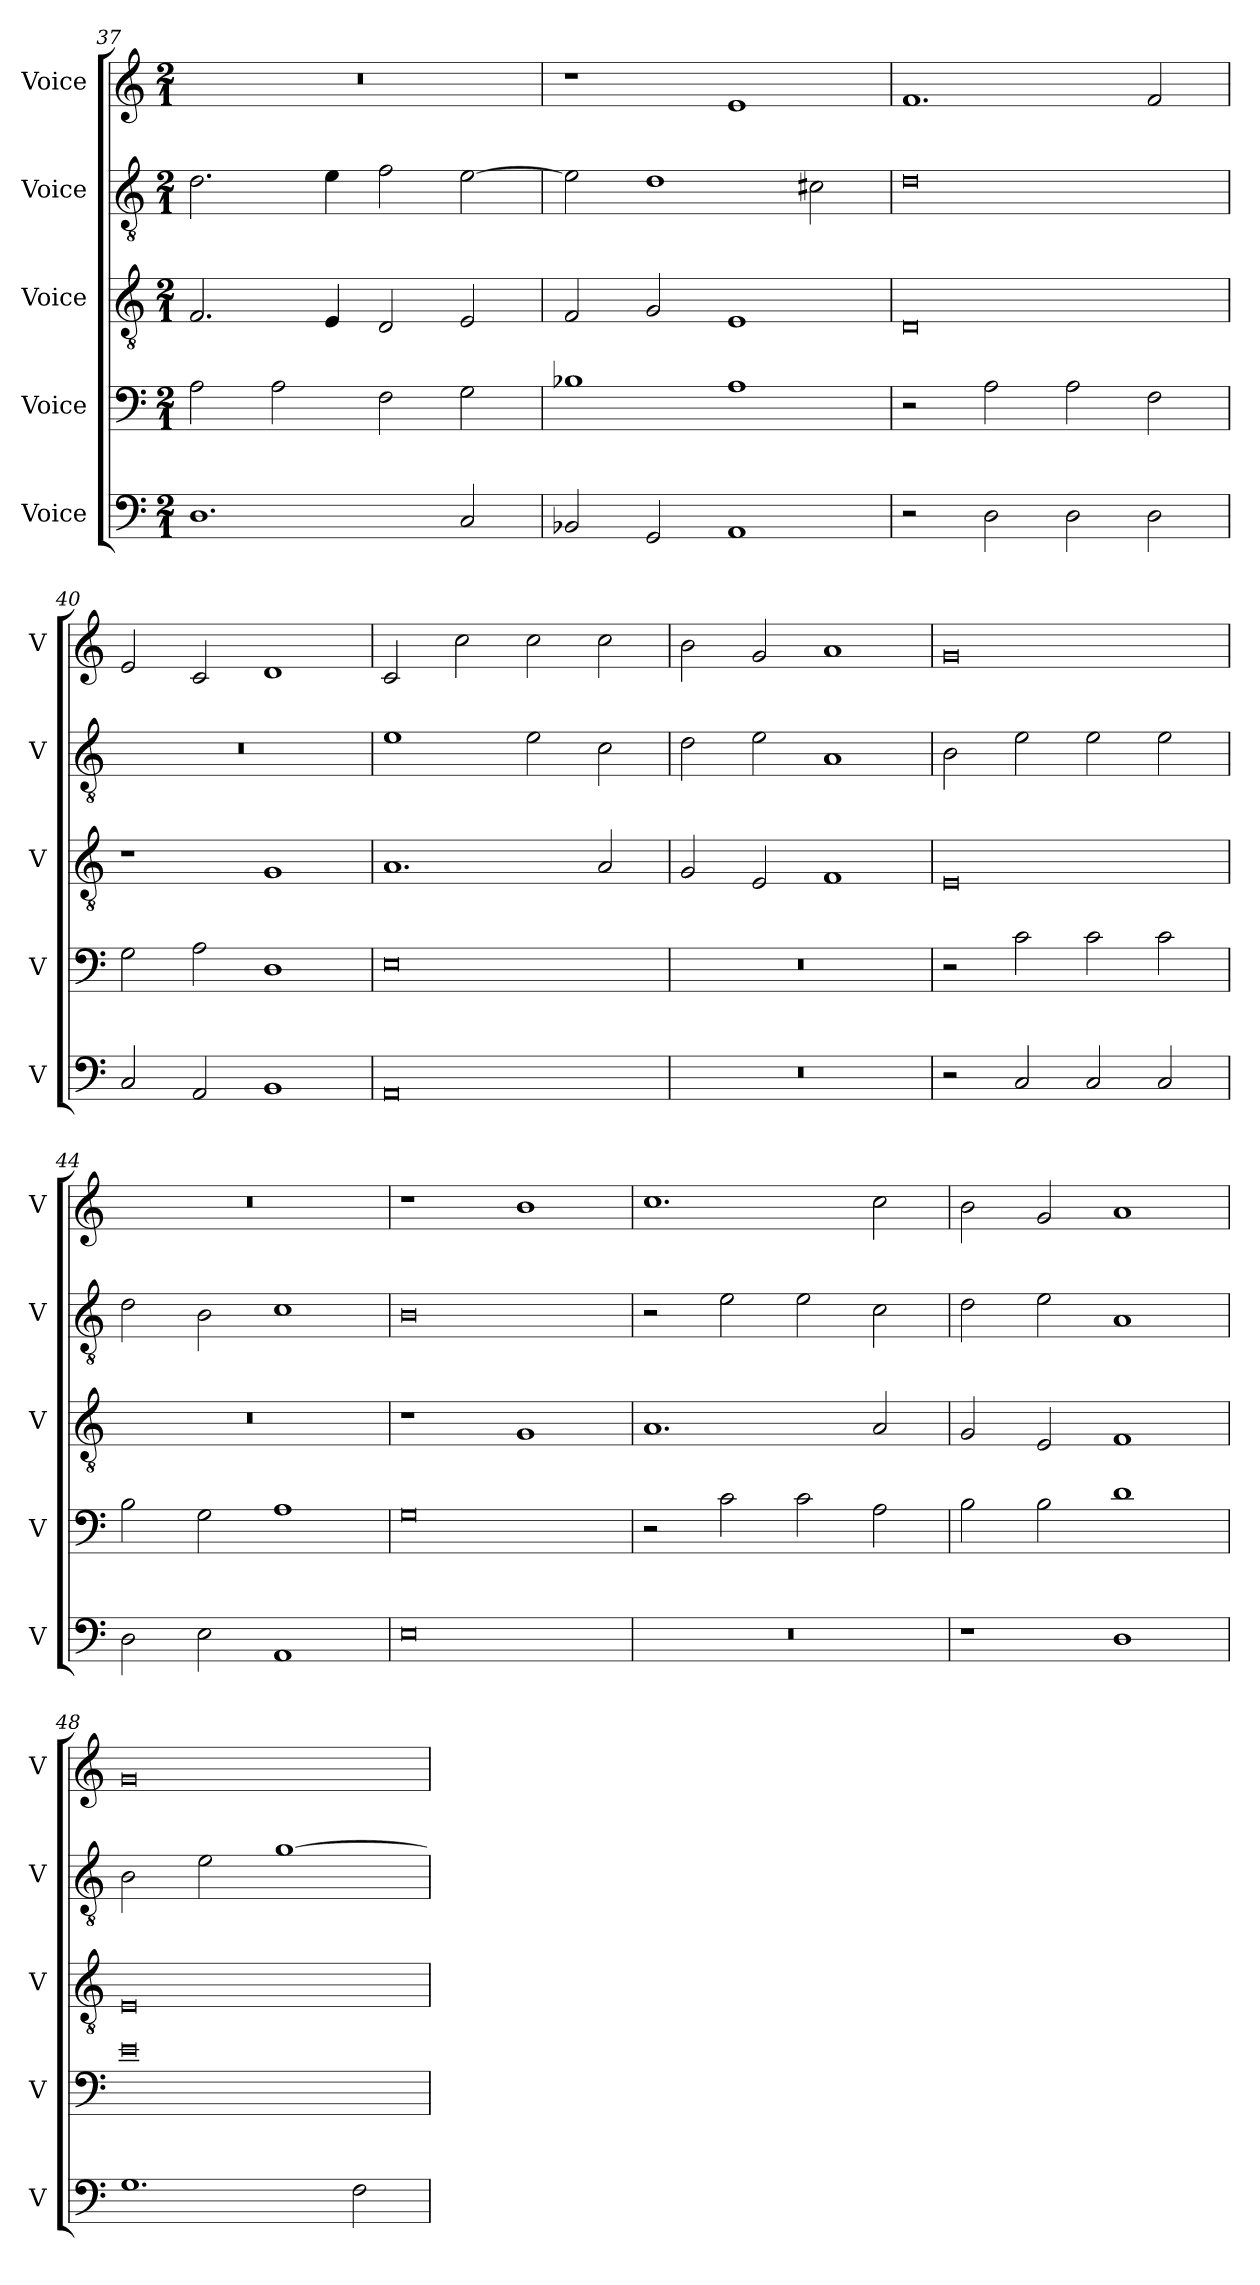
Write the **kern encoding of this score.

**kern	**kern	**kern	**kern	**kern
*part5	*part4	*part3	*part2	*part1
*staff5	*staff4	*staff3	*staff2	*staff1
*I"Voice	*I"Voice	*I"Voice	*I"Voice	*I"Voice
*I'V	*I'V	*I'V	*I'V	*I'V
!!LO:PB:g=z
*clefF4	*clefF4	*clefGv2	*clefGv2	*clefG2
*k[]	*k[]	*k[]	*k[]	*k[]
*M2/1	*M2/1	*M2/1	*M2/1	*M2/1
=37	=37	=37	=37	=37
1.D	2A\	2.F/	2.d\	0r
.	2A\	.	.	.
.	.	4E/	4e\	.
.	2F\	2D/	2f\	.
2C/	2G\	2E/	[2e\	.
=38	=38	=38	=38	=38
2BB-X/	1B-X	2F/	2e\]	1r
2GG/	.	2G/	1d	.
1AA	1A	1E	.	1e
.	.	.	2c#X\	.
=39	=39	=39	=39	=39
2r	2r	0D	0d	1.f
2D\	2A\	.	.	.
2D\	2A\	.	.	.
2D\	2F\	.	.	2f/
=40	=40	=40	=40	=40
2C/	2G\	1r	0r	2e/
2AA/	2A\	.	.	2c/
1BB	1D	1G	.	1d
!!LO:LB:g=z
=41	=41	=41	=41	=41
0AA	0E	1.A	1e	2c/
.	.	.	.	2cc\
.	.	.	2e\	2cc\
.	.	2A/	2c\	2cc\
=42	=42	=42	=42	=42
0r	0r	2G/	2d\	2b\
.	.	2E/	2e\	2g/
.	.	1F	1A	1a
=43	=43	=43	=43	=43
2r	2r	0E	2B\	0g
2C/	2c\	.	2e\	.
2C/	2c\	.	2e\	.
2C/	2c\	.	2e\	.
=44	=44	=44	=44	=44
2D\	2B\	0r	2d\	0r
2E\	2G\	.	2B\	.
1AA	1A	.	1c	.
!!LO:LB:g=z
=45	=45	=45	=45	=45
0E	0G	1r	0B	1r
.	.	1G	.	1b
=46	=46	=46	=46	=46
0r	2r	1.A	2r	1.cc
.	2c\	.	2e\	.
.	2c\	.	2e\	.
.	2A\	2A/	2c\	2cc\
=47	=47	=47	=47	=47
1r	2B\	2G/	2d\	2b\
.	2B\	2E/	2e\	2g/
1D	1d	1F	1A	1a
=48	=48	=48	=48	=48
1.G	0e	0E	2B\	0g
.	.	.	2e\	.
.	.	.	[1g	.
2F\	.	.	.	.
=	=	=	=	=
*-	*-	*-	*-	*-
